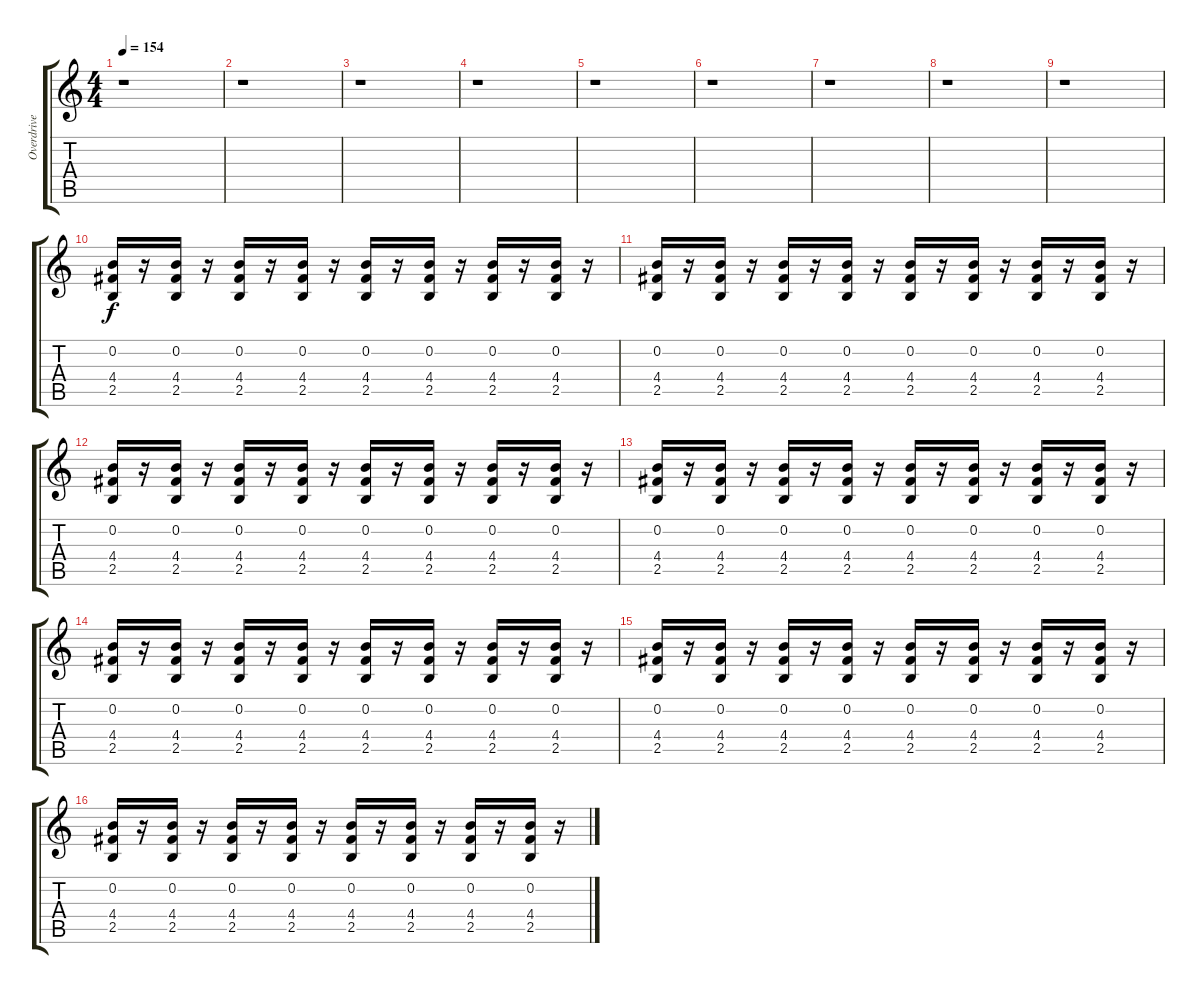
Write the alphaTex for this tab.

\track ("Overdrive Guitar" "Overdrive ") {instrument overdrivenguitar}
\staff {score tabs}
\tuning (E4 B3 G3 D3 A2 E2) {hide}
\ts (4 4)
\tempo 154
\clef g2
\ks c
r.1{dy f instrument overdrivenguitar} |
r.1 |
r.1 |
r.1 |
r.1 |
r.1 |
r.1 |
r.1 |
r.1 |
(0.2 4.4 2.5).16 r.16 (0.2 4.4 2.5).16 r.16 (0.2 4.4 2.5).16 r.16 (0.2 4.4 2.5).16 r.16 (0.2 4.4 2.5).16 r.16 (0.2 4.4 2.5).16 r.16 (0.2 4.4 2.5).16 r.16 (0.2 4.4 2.5).16 r.16 |
(0.2 4.4 2.5).16 r.16 (0.2 4.4 2.5).16 r.16 (0.2 4.4 2.5).16 r.16 (0.2 4.4 2.5).16 r.16 (0.2 4.4 2.5).16 r.16 (0.2 4.4 2.5).16 r.16 (0.2 4.4 2.5).16 r.16 (0.2 4.4 2.5).16 r.16 |
(0.2 4.4 2.5).16 r.16 (0.2 4.4 2.5).16 r.16 (0.2 4.4 2.5).16 r.16 (0.2 4.4 2.5).16 r.16 (0.2 4.4 2.5).16 r.16 (0.2 4.4 2.5).16 r.16 (0.2 4.4 2.5).16 r.16 (0.2 4.4 2.5).16 r.16 |
(0.2 4.4 2.5).16 r.16 (0.2 4.4 2.5).16 r.16 (0.2 4.4 2.5).16 r.16 (0.2 4.4 2.5).16 r.16 (0.2 4.4 2.5).16 r.16 (0.2 4.4 2.5).16 r.16 (0.2 4.4 2.5).16 r.16 (0.2 4.4 2.5).16 r.16 |
(0.2 4.4 2.5).16 r.16 (0.2 4.4 2.5).16 r.16 (0.2 4.4 2.5).16 r.16 (0.2 4.4 2.5).16 r.16 (0.2 4.4 2.5).16 r.16 (0.2 4.4 2.5).16 r.16 (0.2 4.4 2.5).16 r.16 (0.2 4.4 2.5).16 r.16 |
(0.2 4.4 2.5).16 r.16 (0.2 4.4 2.5).16 r.16 (0.2 4.4 2.5).16 r.16 (0.2 4.4 2.5).16 r.16 (0.2 4.4 2.5).16 r.16 (0.2 4.4 2.5).16 r.16 (0.2 4.4 2.5).16 r.16 (0.2 4.4 2.5).16 r.16 |
(0.2 4.4 2.5).16 r.16 (0.2 4.4 2.5).16 r.16 (0.2 4.4 2.5).16 r.16 (0.2 4.4 2.5).16 r.16 (0.2 4.4 2.5).16 r.16 (0.2 4.4 2.5).16 r.16 (0.2 4.4 2.5).16 r.16 (0.2 4.4 2.5).16 r.16
